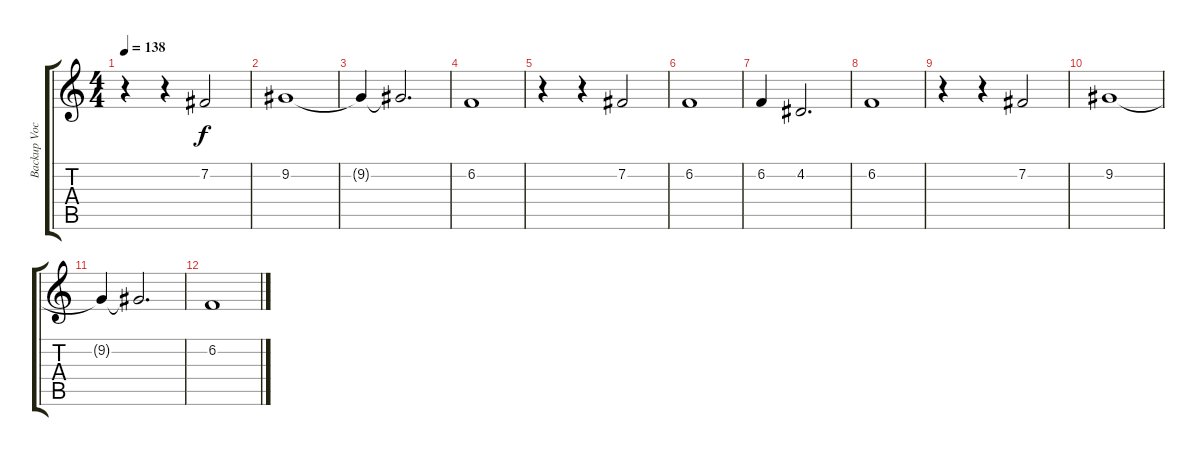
\track ("Backup Vocals" "Backup Voc") {instrument stringensemble1}
\staff {score tabs}
\tuning (E4 B3 G3 D3 A2 E2) {hide}
\ts (4 4)
\tempo 138
\clef g2
\ks c
r.4{dy f} r.4 7.2.2 |
9.2.1 |
9.2{t}.4 9.2{t}.2{d} |
6.2.1 |
r.4{volume 7} r.4 7.2.2 |
6.2.1 |
6.2.4 4.2.2{d} |
6.2.1 |
r.4{volume 0} r.4 7.2.2 |
9.2.1 |
9.2{t}.4 9.2{t}.2{d} |
6.2.1
